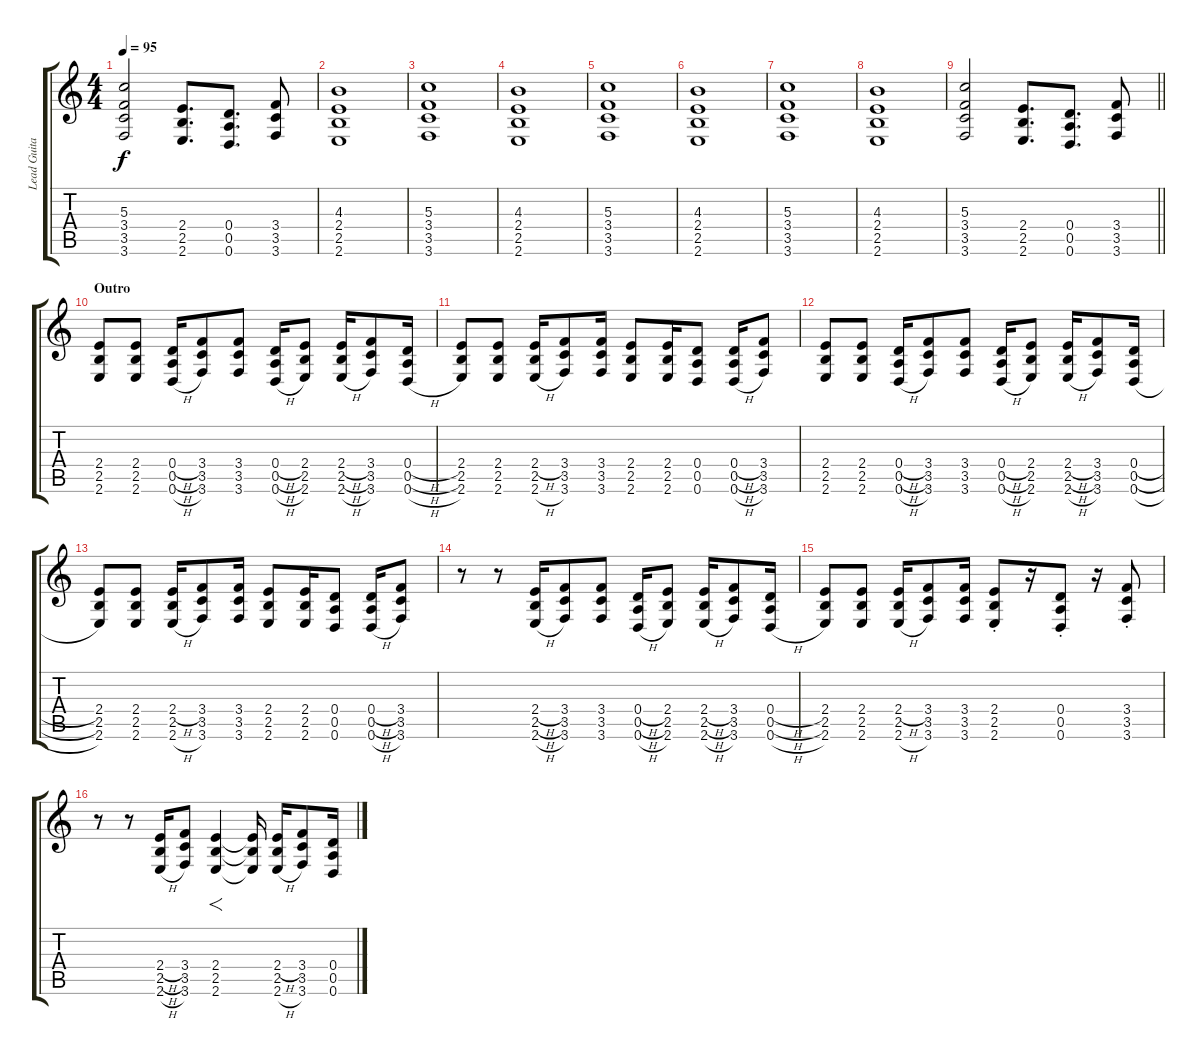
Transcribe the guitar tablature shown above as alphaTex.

\track ("Lead Guitar - Brad Delson" "Lead Guita") {instrument overdrivenguitar}
\staff {score tabs}
\tuning (E4 B3 G3 D3 A2 D2) {hide}
\ts (4 4)
\tempo 95
\clef g2
\ks c
(5.3 3.4 3.5 3.6).2{dy f} (2.4 2.5 2.6).8{d} (0.4 0.5 0.6).8{d} (3.4 3.5 3.6).8 |
(4.3 2.4 2.5 2.6).1 |
(5.3 3.4 3.5 3.6).1 |
(4.3 2.4 2.5 2.6).1 |
(5.3 3.4 3.5 3.6).1 |
(4.3 2.4 2.5 2.6).1 |
(5.3 3.4 3.5 3.6).1 |
(4.3 2.4 2.5 2.6).1 |
\barLineRight lightlight
(5.3 3.4 3.5 3.6).2 (2.4 2.5 2.6).8{d} (0.4 0.5 0.6).8{d} (3.4 3.5 3.6).8 |
\section ("" "Outro")
(2.4 2.5 2.6).8 (2.4 2.5 2.6).8 (0.4{h} 0.5{h} 0.6{h}).16 (3.4 3.5 3.6).8 (3.4 3.5 3.6).8 (0.4{h} 0.5{h} 0.6{h}).16 (2.4 2.5 2.6).8 (2.4{h} 2.5{h} 2.6{h}).16 (3.4 3.5 3.6).8 (0.4{h} 0.5{h} 0.6{h}).16 |
(2.4 2.5 2.6).8 (2.4 2.5 2.6).8 (2.4{h} 2.5 2.6{h}).16 (3.4 3.5 3.6).8 (3.4 3.5 3.6).16 (2.4 2.5 2.6).8 (2.4 2.5 2.6).16 (0.4 0.5 0.6).8 (0.4{h} 0.5{h} 0.6{h}).16 (3.4 3.5 3.6).8 |
(2.4 2.5 2.6).8 (2.4 2.5 2.6).8 (0.4{h} 0.5{h} 0.6{h}).16 (3.4 3.5 3.6).8 (3.4 3.5 3.6).8 (0.4{h} 0.5{h} 0.6{h}).16 (2.4 2.5 2.6).8 (2.4{h} 2.5{h} 2.6{h}).16 (3.4 3.5 3.6).8 (0.4{h} 0.5{h} 0.6{h}).16 |
(2.4 2.5 2.6).8 (2.4 2.5 2.6).8 (2.4{h} 2.5 2.6{h}).16 (3.4 3.5 3.6).8 (3.4 3.5 3.6).16 (2.4 2.5 2.6).8 (2.4 2.5 2.6).16 (0.4 0.5 0.6).8 (0.4{h} 0.5{h} 0.6{h}).16 (3.4 3.5 3.6).8 |
r.8 r.8 (2.4{h} 2.5{h} 2.6{h}).16 (3.4 3.5 3.6).8 (3.4 3.5 3.6).8 (0.4{h} 0.5{h} 0.6{h}).16 (2.4 2.5 2.6).8 (2.4{h} 2.5{h} 2.6{h}).16 (3.4 3.5 3.6).8 (0.4{h} 0.5{h} 0.6{h}).16 |
(2.4 2.5 2.6).8 (2.4 2.5 2.6).8 (2.4{h} 2.5 2.6{h}).16 (3.4 3.5 3.6).8 (3.4 3.5 3.6).16 (2.4{st} 2.5{st} 2.6{st}).8 r.16 (0.4{st} 0.5{st} 0.6{st}).8 r.16 (3.4{st} 3.5{st} 3.6{st}).8 |
r.8 r.8 (2.4{h} 2.5{h} 2.6{h}).16 (3.4 3.5 3.6).8 (2.4 2.5 2.6).4{f} (2.4{t} 2.5{t} 2.6{t}).16 (2.4{h} 2.5 2.6{h}).16 (3.4 3.5 3.6).8 (0.4{h} 0.5{h} 0.6{h}).16
